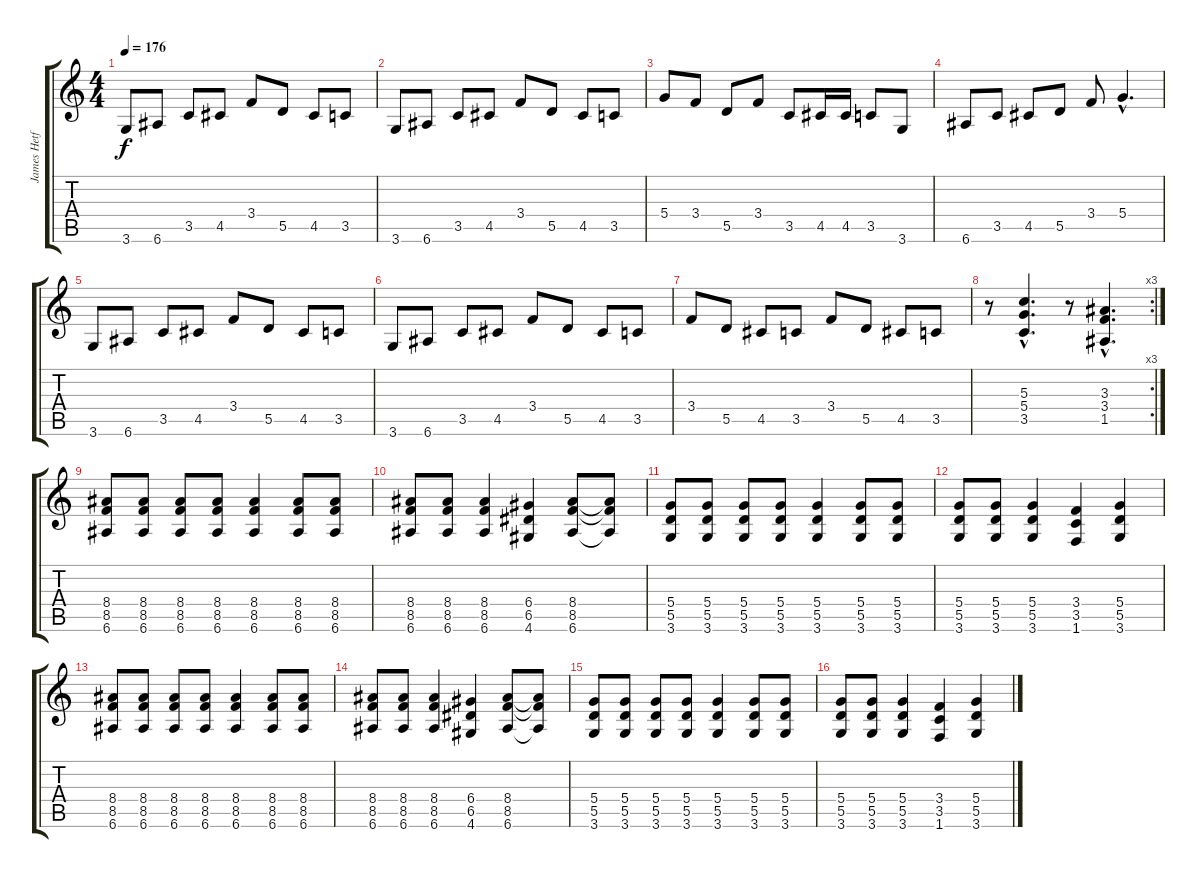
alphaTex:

\track ("James Hetfield" "James Hetf") {instrument distortionguitar}
\staff {score tabs}
\tuning (E4 B3 G3 D3 A2 E2) {hide}
\ts (4 4)
\tempo 176
\clef g2
\ks c
3.6.8{dy f} 6.6.8 3.5.8 4.5.8 3.4.8 5.5.8 4.5.8 3.5.8 |
3.6.8 6.6.8 3.5.8 4.5.8 3.4.8 5.5.8 4.5.8 3.5.8 |
5.4.8 3.4.8 5.5.8 3.4.8 3.5.8 4.5.16 4.5.16 3.5.8 3.6.8 |
6.6.8 3.5.8 4.5.8 5.5.8 3.4.8 5.4{hac}.4{d} |
3.6.8 6.6.8 3.5.8 4.5.8 3.4.8 5.5.8 4.5.8 3.5.8 |
3.6.8 6.6.8 3.5.8 4.5.8 3.4.8 5.5.8 4.5.8 3.5.8 |
3.4.8 5.5.8 4.5.8 3.5.8 3.4.8 5.5.8 4.5.8 3.5.8 |
\rc 3
r.8 (5.3{hac} 5.4{hac} 3.5{hac}).4{d} r.8 (3.3{hac} 3.4{hac} 1.5{hac}).4{d} |
(8.4 8.5 6.6).8 (8.4 8.5 6.6).8 (8.4 8.5 6.6).8 (8.4 8.5 6.6).8 (8.4 8.5 6.6).4 (8.4 8.5 6.6).8 (8.4 8.5 6.6).8 |
(8.4 8.5 6.6).8 (8.4 8.5 6.6).8 (8.4 8.5 6.6).4 (6.4 6.5 4.6).4 (8.4 8.5 6.6).8 (8.4{t} 8.5{t} 6.6{t}).8 |
(5.4 5.5 3.6).8 (5.4 5.5 3.6).8 (5.4 5.5 3.6).8 (5.4 5.5 3.6).8 (5.4 5.5 3.6).4 (5.4 5.5 3.6).8 (5.4 5.5 3.6).8 |
(5.4 5.5 3.6).8 (5.4 5.5 3.6).8 (5.4 5.5 3.6).4 (3.4 3.5 1.6).4 (5.4 5.5 3.6).4 |
(8.4 8.5 6.6).8 (8.4 8.5 6.6).8 (8.4 8.5 6.6).8 (8.4 8.5 6.6).8 (8.4 8.5 6.6).4 (8.4 8.5 6.6).8 (8.4 8.5 6.6).8 |
(8.4 8.5 6.6).8 (8.4 8.5 6.6).8 (8.4 8.5 6.6).4 (6.4 6.5 4.6).4 (8.4 8.5 6.6).8 (8.4{t} 8.5{t} 6.6{t}).8 |
(5.4 5.5 3.6).8 (5.4 5.5 3.6).8 (5.4 5.5 3.6).8 (5.4 5.5 3.6).8 (5.4 5.5 3.6).4 (5.4 5.5 3.6).8 (5.4 5.5 3.6).8 |
(5.4 5.5 3.6).8 (5.4 5.5 3.6).8 (5.4 5.5 3.6).4 (3.4 3.5 1.6).4 (5.4 5.5 3.6).4
